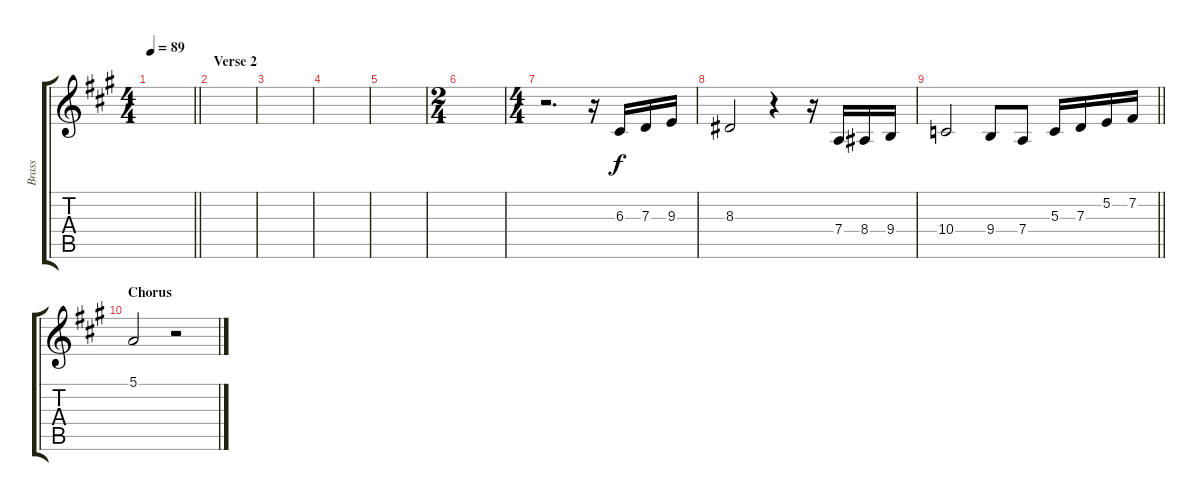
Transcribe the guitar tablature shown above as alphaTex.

\track ("Brass" "Brass") {instrument trombone}
\staff {score tabs}
\tuning (E4 B3 G3 D3 A2 E2) {hide}
\ts (4 4)
\tempo 89
\clef g2
\barLineRight lightlight
\ks a
|
\section ("" "Verse 2")
|
|
|
|
\ts (2 4)
|
\ts (4 4)
r.2{d} r.16 6.3.16 7.3.16 9.3.16 |
8.3.2 r.4 r.16 7.4.16 8.4.16 9.4.16 |
\barLineRight lightlight
10.4.2 9.4.8 7.4.8 5.3.16 7.3.16 5.2.16 7.2.16 |
\section ("" "Chorus")
5.1.2 r.2
